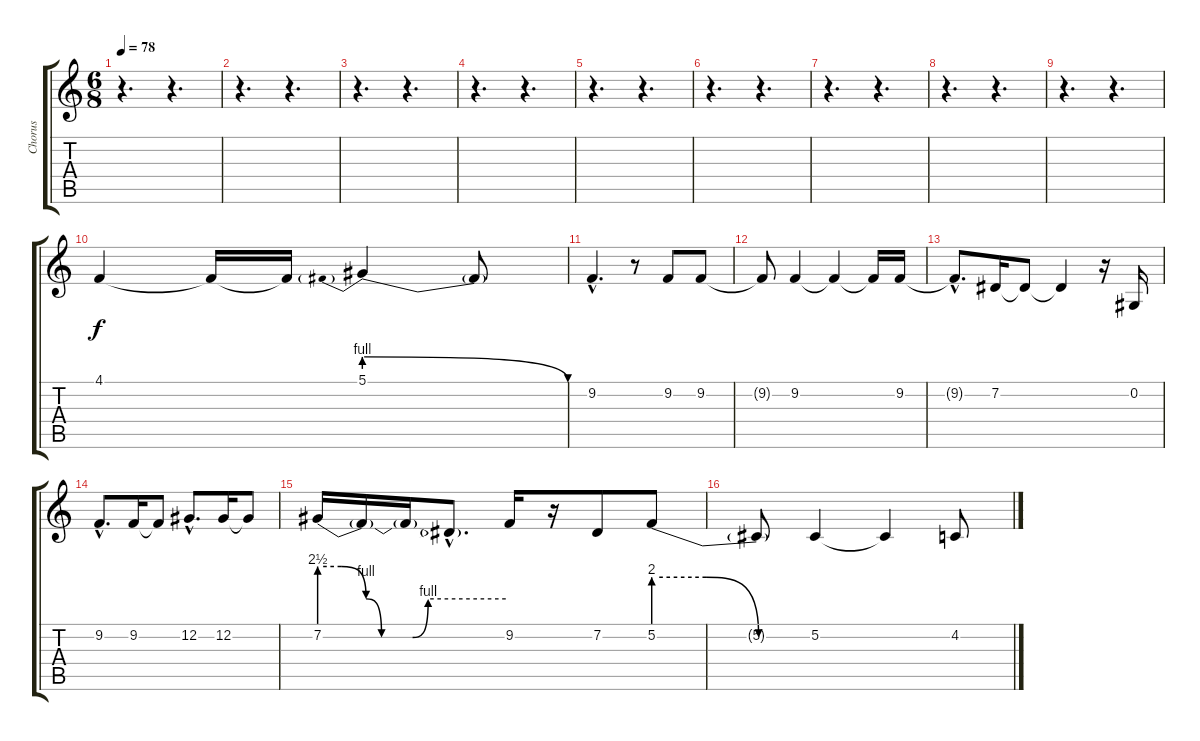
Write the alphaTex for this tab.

\track ("Chorus" "Chorus") {instrument lead2sawtooth}
\staff {score tabs}
\tuning (Db4 Ab3 E3 B2 Gb2 Db2) {hide}
\ts (6 8)
\tempo 78
\clef g2
\ks c
r.4{d dy f} r.4{d} |
r.4{d} r.4{d} |
r.4{d} r.4{d} |
r.4{d} r.4{d} |
r.4{d} r.4{d} |
r.4{d} r.4{d} |
r.4{d} r.4{d} |
r.4{d} r.4{d} |
r.4{d} r.4{d} |
4.1.4 4.1{t}.16 4.1{t}.16 5.1{be (prebendrelease 0 4 60 0)}.4 5.1{t}.8 |
9.2{hac}.4{d} r.8 9.2.8 9.2.8 |
9.2{t}.8 9.2.4 9.2{t}.4 9.2{t}.16 9.2.16 |
9.2{hac t}.8{d} 7.2.16 7.2{t}.8 7.2{t}.4 r.16 0.2.16 |
9.2{hac}.8{d} 9.2.16 9.2{t}.8 12.2{hac}.8{d} 12.2.16 12.2{t}.8 |
7.2{be (custom 0 10 7 10 15 4 20 0 30 0 35 4 60 4)}.16 7.2{t}.16 7.2{t}.16 7.2{hac t}.8{d} 9.2.16 r.16 7.2.8 5.2{be (custom 0 8 20 8 40 0 60 0)}.8 |
5.2{t}.8 5.2.4 5.2{t}.4 4.2.8
